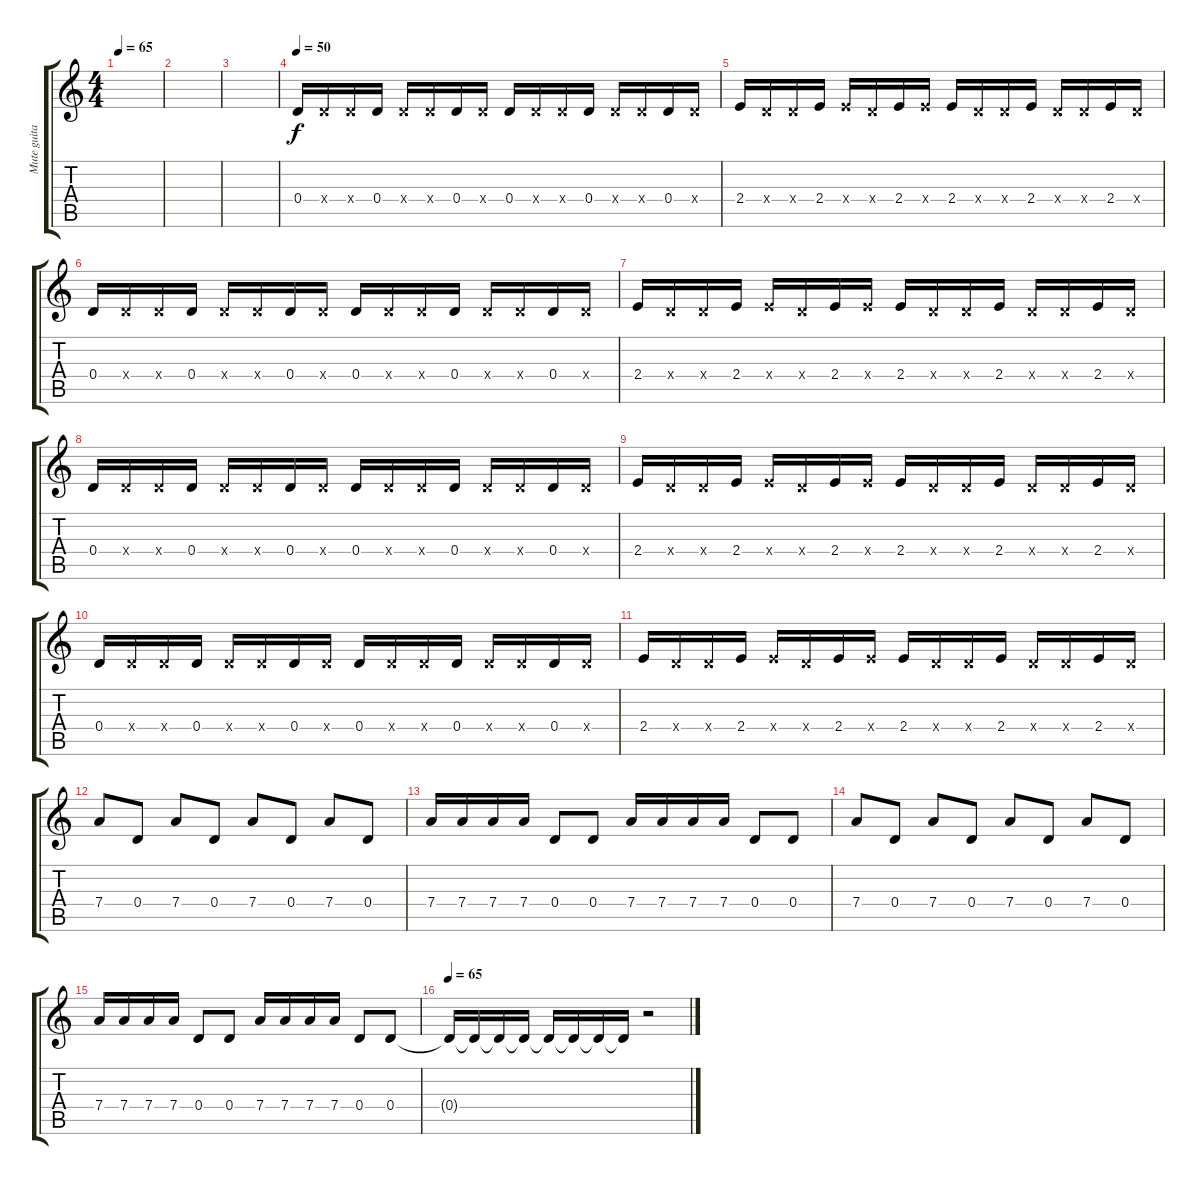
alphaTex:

\track ("Mute guitar" "Mute guita") {instrument electricguitarmuted}
\staff {score tabs}
\tuning (E4 B3 G3 D3 A2 E2) {hide}
\ts (4 4)
\tempo 65
\clef g2
\ks c
|
|
|
\tempo 50
0.4.16 0.4{x}.16 0.4{x}.16 0.4.16 0.4{x}.16 0.4{x}.16 0.4.16 0.4{x}.16 0.4.16 0.4{x}.16 0.4{x}.16 0.4.16 0.4{x}.16 0.4{x}.16 0.4.16 0.4{x}.16 |
2.4.16 0.4{x}.16 0.4{x}.16 2.4.16 2.4{x}.16 0.4{x}.16 2.4.16 2.4{x}.16 2.4.16 0.4{x}.16 0.4{x}.16 2.4.16 0.4{x}.16 0.4{x}.16 2.4.16 0.4{x}.16 |
0.4.16 0.4{x}.16 0.4{x}.16 0.4.16 0.4{x}.16 0.4{x}.16 0.4.16 0.4{x}.16 0.4.16 0.4{x}.16 0.4{x}.16 0.4.16 0.4{x}.16 0.4{x}.16 0.4.16 0.4{x}.16 |
2.4.16 0.4{x}.16 0.4{x}.16 2.4.16 2.4{x}.16 0.4{x}.16 2.4.16 2.4{x}.16 2.4.16 0.4{x}.16 0.4{x}.16 2.4.16 0.4{x}.16 0.4{x}.16 2.4.16 0.4{x}.16 |
0.4.16 0.4{x}.16 0.4{x}.16 0.4.16 0.4{x}.16 0.4{x}.16 0.4.16 0.4{x}.16 0.4.16 0.4{x}.16 0.4{x}.16 0.4.16 0.4{x}.16 0.4{x}.16 0.4.16 0.4{x}.16 |
2.4.16 0.4{x}.16 0.4{x}.16 2.4.16 2.4{x}.16 0.4{x}.16 2.4.16 2.4{x}.16 2.4.16 0.4{x}.16 0.4{x}.16 2.4.16 0.4{x}.16 0.4{x}.16 2.4.16 0.4{x}.16 |
0.4.16 0.4{x}.16 0.4{x}.16 0.4.16 0.4{x}.16 0.4{x}.16 0.4.16 0.4{x}.16 0.4.16 0.4{x}.16 0.4{x}.16 0.4.16 0.4{x}.16 0.4{x}.16 0.4.16 0.4{x}.16 |
2.4.16 0.4{x}.16 0.4{x}.16 2.4.16 2.4{x}.16 0.4{x}.16 2.4.16 2.4{x}.16 2.4.16 0.4{x}.16 0.4{x}.16 2.4.16 0.4{x}.16 0.4{x}.16 2.4.16 0.4{x}.16 |
7.4.8 0.4.8 7.4.8 0.4.8 7.4.8 0.4.8 7.4.8 0.4.8 |
7.4.16 7.4.16 7.4.16 7.4.16 0.4.8 0.4.8 7.4.16 7.4.16 7.4.16 7.4.16 0.4.8 0.4.8 |
7.4.8 0.4.8 7.4.8 0.4.8 7.4.8 0.4.8 7.4.8 0.4.8 |
7.4.16 7.4.16 7.4.16 7.4.16 0.4.8 0.4.8 7.4.16 7.4.16 7.4.16 7.4.16 0.4.8 0.4.8 |
\tempo 65
0.4{t}.16 0.4{t}.16 0.4{t}.16 0.4{t}.16 0.4{t}.16 0.4{t}.16 0.4{t}.16 0.4{t}.16 r.2
